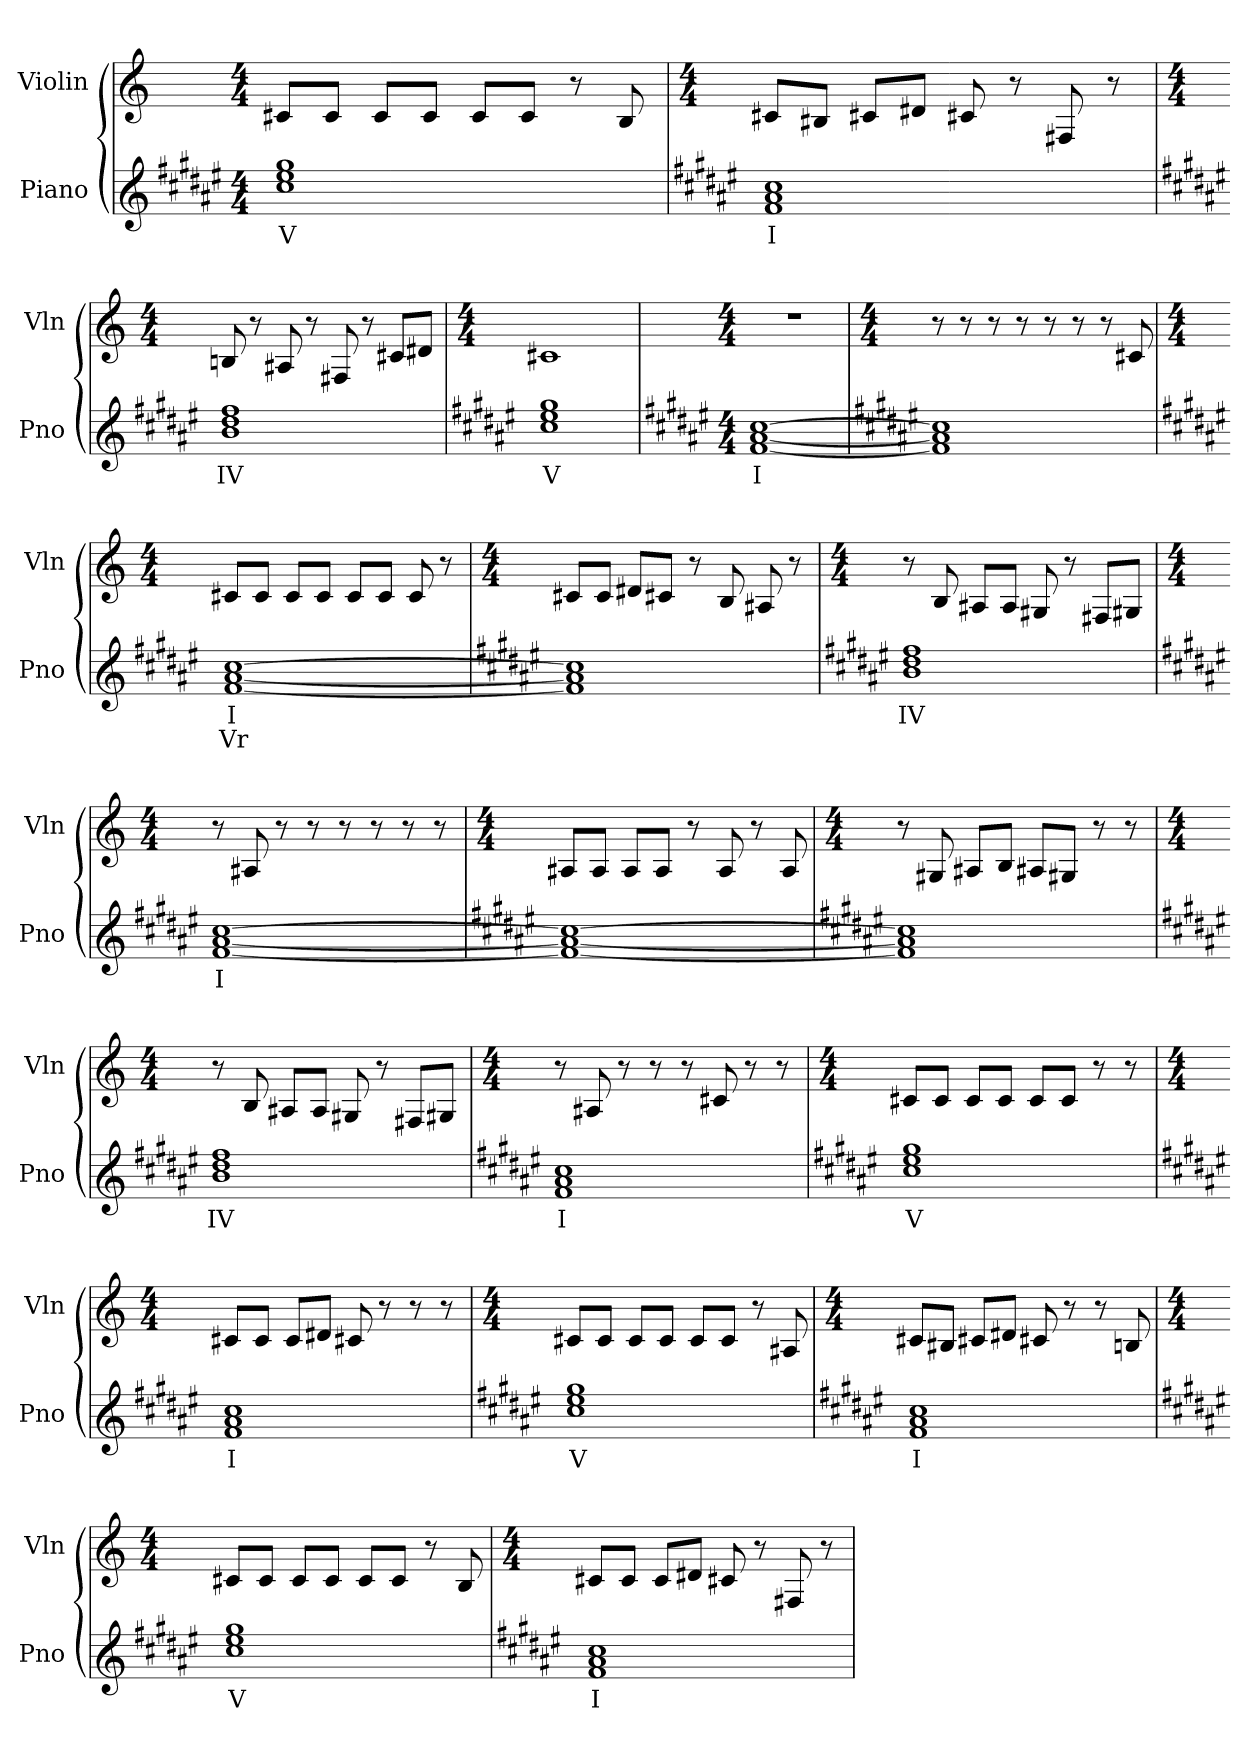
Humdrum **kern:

**kern	**text	**text	**kern
*part2	*part2	*part2	*part1
*staff2	*staff2	*staff2	*staff1
*I"Piano	*	*	*I"Violin
*I'Pno	*	*	*I'Vln
*k[f#c#g#d#a#e#]	*	*	*
*F#:	*	*	*
*M4/4	*	*	*M4/4
=	=	=	=
1cc# 1ee# 1gg#	V	.	8c#XL
.	.	.	8c#J
.	.	.	8c#L
.	.	.	8c#J
.	.	.	8c#L
.	.	.	8c#J
.	.	.	8r
.	.	.	8B
=	=	=	=
*k[f#c#g#d#a#e#]	*	*	*
*F#:	*	*	*
*	*	*	*M4/4
1f# 1a# 1cc#	I	.	8c#XL
.	.	.	8B#XJ
.	.	.	8c#XL
.	.	.	8d#XJ
.	.	.	8c#X
.	.	.	8r
.	.	.	8F#X
.	.	.	8r
=	=	=	=
*k[f#c#g#d#a#e#]	*	*	*
*F#:	*	*	*
*	*	*	*M4/4
1b 1dd# 1ff#	IV	.	8Bn
.	.	.	8r
.	.	.	8A#X
.	.	.	8r
.	.	.	8F#X
.	.	.	8r
.	.	.	8c#XL
.	.	.	8d#XJ
=	=	=	=
*k[f#c#g#d#a#e#]	*	*	*
*F#:	*	*	*
*	*	*	*M4/4
1cc# 1ee# 1gg#	V	.	1c#X
=	=	=	=
*k[f#c#g#d#a#e#]	*	*	*
*F#:	*	*	*
*M4/4	*	*	*M4/4
[1f# [1a# [1cc#	I	.	1r
=	=	=	=
*k[f#c#g#d#a#e#]	*	*	*
*F#:	*	*	*
*	*	*	*M4/4
1f#] 1a#] 1cc#]	.	.	8r
.	.	.	8r
.	.	.	8r
.	.	.	8r
.	.	.	8r
.	.	.	8r
.	.	.	8r
.	.	.	8c#X
=	=	=	=
*k[f#c#g#d#a#e#]	*	*	*
*F#:	*	*	*
*	*	*	*M4/4
[1f# [1a# [1cc#	I	Vr	8c#XL
.	.	.	8c#J
.	.	.	8c#L
.	.	.	8c#J
.	.	.	8c#L
.	.	.	8c#J
.	.	.	8c#
.	.	.	8r
=	=	=	=
*k[f#c#g#d#a#e#]	*	*	*
*F#:	*	*	*
*	*	*	*M4/4
1f#] 1a#] 1cc#]	.	.	8c#XL
.	.	.	8c#J
.	.	.	8d#XL
.	.	.	8c#XJ
.	.	.	8r
.	.	.	8B
.	.	.	8A#X
.	.	.	8r
=	=	=	=
*k[f#c#g#d#a#e#]	*	*	*
*F#:	*	*	*
*	*	*	*M4/4
1b 1dd# 1ff#	IV	.	8r
.	.	.	8B
.	.	.	8A#XL
.	.	.	8A#J
.	.	.	8G#X
.	.	.	8r
.	.	.	8F#XL
.	.	.	8G#XJ
=	=	=	=
*k[f#c#g#d#a#e#]	*	*	*
*F#:	*	*	*
*	*	*	*M4/4
[1f# [1a# [1cc#	I	.	8r
.	.	.	8A#X
.	.	.	8r
.	.	.	8r
.	.	.	8r
.	.	.	8r
.	.	.	8r
.	.	.	8r
=	=	=	=
*k[f#c#g#d#a#e#]	*	*	*
*F#:	*	*	*
*	*	*	*M4/4
1f#_ 1a#_ 1cc#_	.	.	8A#XL
.	.	.	8A#J
.	.	.	8A#L
.	.	.	8A#J
.	.	.	8r
.	.	.	8A#
.	.	.	8r
.	.	.	8A#
=	=	=	=
*k[f#c#g#d#a#e#]	*	*	*
*F#:	*	*	*
*	*	*	*M4/4
1f#] 1a#] 1cc#]	.	.	8r
.	.	.	8G#X
.	.	.	8A#XL
.	.	.	8BJ
.	.	.	8A#XL
.	.	.	8G#XJ
.	.	.	8r
.	.	.	8r
=	=	=	=
*k[f#c#g#d#a#e#]	*	*	*
*F#:	*	*	*
*	*	*	*M4/4
1b 1dd# 1ff#	IV	.	8r
.	.	.	8B
.	.	.	8A#XL
.	.	.	8A#J
.	.	.	8G#X
.	.	.	8r
.	.	.	8F#XL
.	.	.	8G#XJ
=	=	=	=
*k[f#c#g#d#a#e#]	*	*	*
*F#:	*	*	*
*	*	*	*M4/4
1f# 1a# 1cc#	I	.	8r
.	.	.	8A#X
.	.	.	8r
.	.	.	8r
.	.	.	8r
.	.	.	8c#X
.	.	.	8r
.	.	.	8r
=	=	=	=
*k[f#c#g#d#a#e#]	*	*	*
*F#:	*	*	*
*	*	*	*M4/4
1cc# 1ee# 1gg#	V	.	8c#XL
.	.	.	8c#J
.	.	.	8c#L
.	.	.	8c#J
.	.	.	8c#L
.	.	.	8c#J
.	.	.	8r
.	.	.	8r
=	=	=	=
*k[f#c#g#d#a#e#]	*	*	*
*F#:	*	*	*
*	*	*	*M4/4
1f# 1a# 1cc#	I	.	8c#XL
.	.	.	8c#J
.	.	.	8c#L
.	.	.	8d#XJ
.	.	.	8c#X
.	.	.	8r
.	.	.	8r
.	.	.	8r
=	=	=	=
*k[f#c#g#d#a#e#]	*	*	*
*F#:	*	*	*
*	*	*	*M4/4
1cc# 1ee# 1gg#	V	.	8c#XL
.	.	.	8c#J
.	.	.	8c#L
.	.	.	8c#J
.	.	.	8c#L
.	.	.	8c#J
.	.	.	8r
.	.	.	8A#X
=	=	=	=
*k[f#c#g#d#a#e#]	*	*	*
*F#:	*	*	*
*	*	*	*M4/4
1f# 1a# 1cc#	I	.	8c#XL
.	.	.	8B#XJ
.	.	.	8c#XL
.	.	.	8d#XJ
.	.	.	8c#X
.	.	.	8r
.	.	.	8r
.	.	.	8Bn
=	=	=	=
*k[f#c#g#d#a#e#]	*	*	*
*F#:	*	*	*
*	*	*	*M4/4
1cc# 1ee# 1gg#	V	.	8c#XL
.	.	.	8c#J
.	.	.	8c#L
.	.	.	8c#J
.	.	.	8c#L
.	.	.	8c#J
.	.	.	8r
.	.	.	8B
=	=	=	=
*k[f#c#g#d#a#e#]	*	*	*
*F#:	*	*	*
*	*	*	*M4/4
1f# 1a# 1cc#	I	.	8c#XL
.	.	.	8c#J
.	.	.	8c#L
.	.	.	8d#XJ
.	.	.	8c#X
.	.	.	8r
.	.	.	8F#X
.	.	.	8r
=	=	=	=
*-	*-	*-	*-
